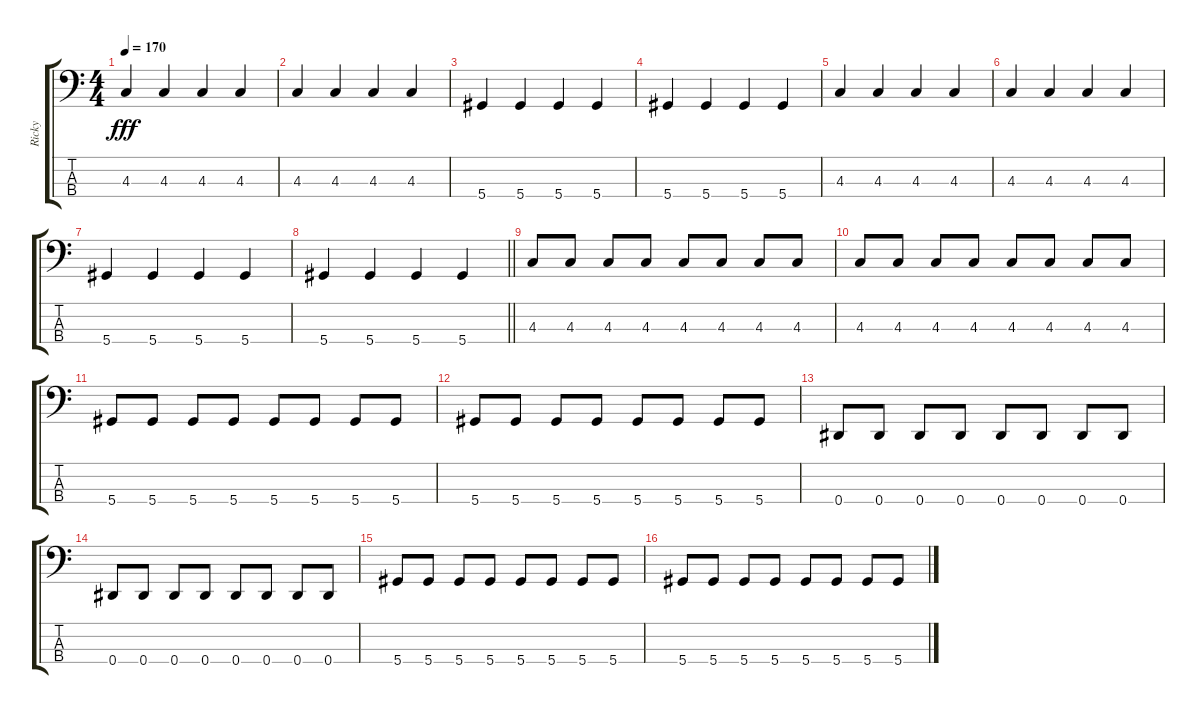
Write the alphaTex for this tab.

\track ("Ricky" "Ricky") {instrument electricbasspick}
\staff {score tabs}
\tuning (Gb2 Db2 Ab1 Eb1) {hide}
\ts (4 4)
\tempo 170
\clef f4
\ks c
4.3.4{dy fff} 4.3.4 4.3.4 4.3.4 |
4.3.4 4.3.4 4.3.4 4.3.4 |
5.4.4 5.4.4 5.4.4 5.4.4 |
5.4.4 5.4.4 5.4.4 5.4.4 |
4.3.4 4.3.4 4.3.4 4.3.4 |
4.3.4 4.3.4 4.3.4 4.3.4 |
5.4.4 5.4.4 5.4.4 5.4.4 |
\barLineRight lightlight
5.4.4 5.4.4 5.4.4 5.4.4 |
4.3.8 4.3.8 4.3.8 4.3.8 4.3.8 4.3.8 4.3.8 4.3.8 |
4.3.8 4.3.8 4.3.8 4.3.8 4.3.8 4.3.8 4.3.8 4.3.8 |
5.4.8 5.4.8 5.4.8 5.4.8 5.4.8 5.4.8 5.4.8 5.4.8 |
5.4.8 5.4.8 5.4.8 5.4.8 5.4.8 5.4.8 5.4.8 5.4.8 |
0.4.8 0.4.8 0.4.8 0.4.8 0.4.8 0.4.8 0.4.8 0.4.8 |
0.4.8 0.4.8 0.4.8 0.4.8 0.4.8 0.4.8 0.4.8 0.4.8 |
5.4.8 5.4.8 5.4.8 5.4.8 5.4.8 5.4.8 5.4.8 5.4.8 |
5.4.8 5.4.8 5.4.8 5.4.8 5.4.8 5.4.8 5.4.8 5.4.8
